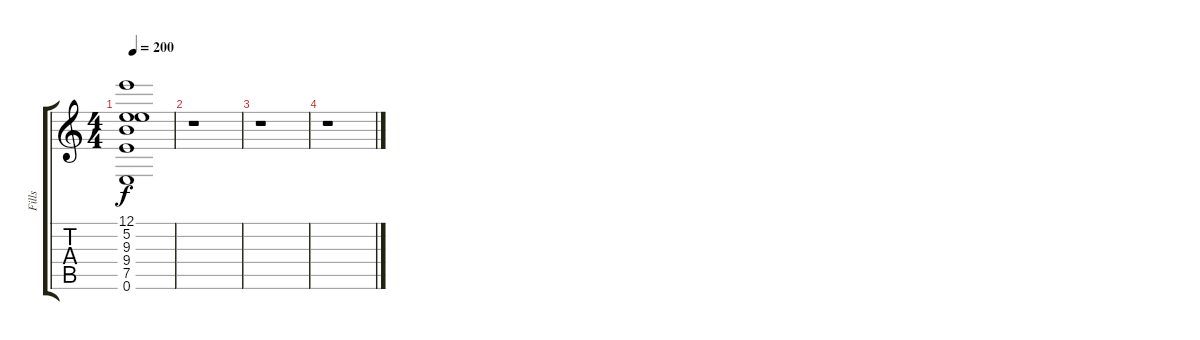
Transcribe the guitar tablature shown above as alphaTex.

\track ("Fills" "Fills") {instrument distortionguitar}
\staff {score tabs}
\tuning (E4 B3 G3 D3 A2 E2) {hide}
\ts (4 4)
\tempo 200
\clef g2
\ks c
(12.1{t} 5.2{t} 9.3{t} 9.4{t} 7.5{t} 0.6{t}).1{dy f} |
r.1 |
r.1 |
r.1
